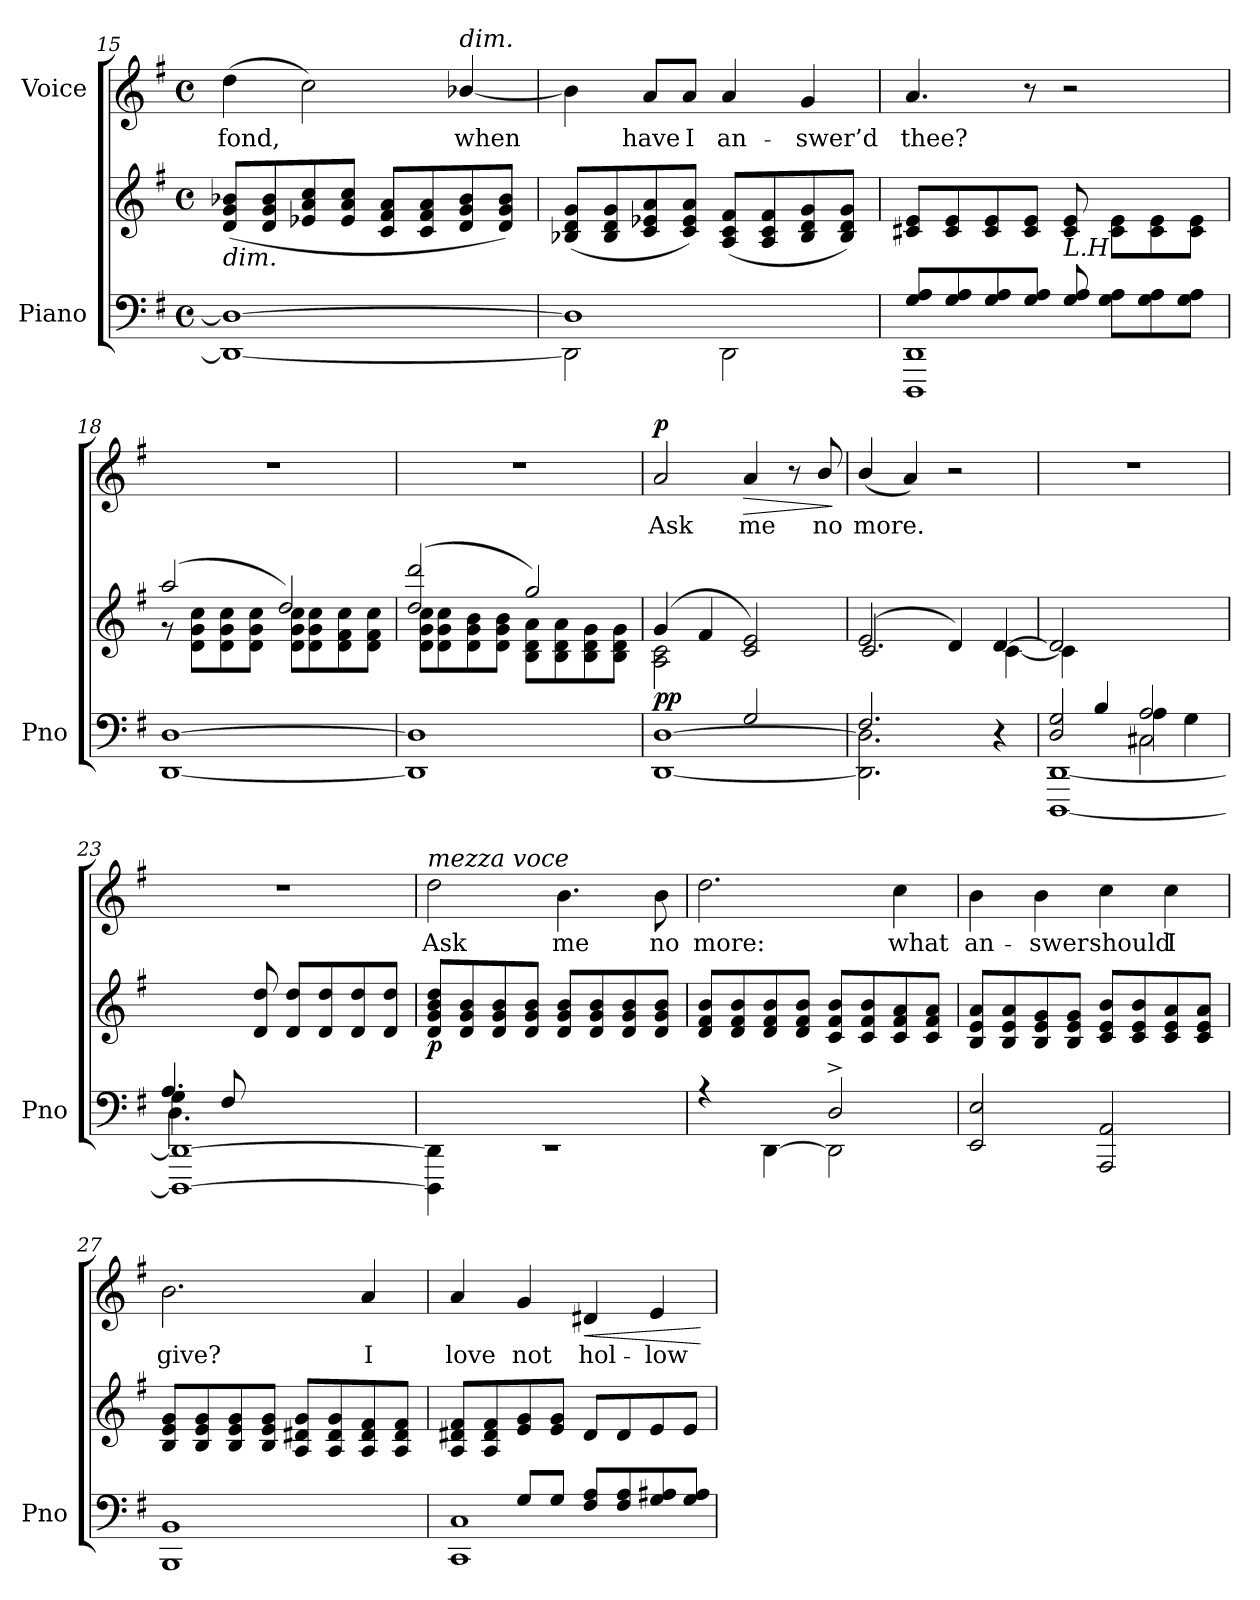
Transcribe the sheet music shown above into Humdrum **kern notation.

**kern	**kern	**dynam	**kern	**text	**dynam
*part2	*part2	*part2	*part1	*part1	*part1
*staff3	*staff2	*staff2/3	*staff1	*staff1	*staff1
*I"Piano	*	*	*I"Voice	*	*
*I'Pno	*	*	*	*	*
*clefF4	*clefG2	*	*clefG2	*	*
*k[f#]	*k[f#]	*	*k[f#]	*	*
*M4/4	*M4/4	*	*M4/4	*	*
*met(c)	*met(c)	*	*met(c)	*	*
=15	=15	=15	=15	=15	=15
!	!LO:TX:b:i:t=dim.	!	!	!	!
!	!	!	!	!LO:LY:b	!
1DD_ 1D_	(<8d/ 8g/ 8b-X/L	.	(>4dd\	fond,	.
.	8d/ 8g/ 8b-/	.	.	.	.
.	8e-X/ 8a/ 8cc/	.	2cc\)	.	.
.	8e-/ 8a/ 8cc/J	.	.	.	.
.	8c/ 8f#/ 8a/L	.	.	.	.
.	8c/ 8f#/ 8a/	.	.	.	.
!	!	!	!LO:TX:a:i:t=dim.	!	!
!	!	!	!	!LO:LY:b	!
.	8d/ 8g/ 8b-/	.	[4b-X/	when	.
.	8d/ 8g/ 8b-/J)	.	.	.	.
!!LO:LB:g=z
=16	=16	=16	=16	=16	=16
*^	*	*	*	*	*
1D]	2DD\]	(<8B-X/ 8d/ 8g/L	.	4b-\]	.	.
.	.	8B-/ 8d/ 8g/	.	.	.	.
!	!	!	!	!	!LO:LY:b	!
.	.	8c/ 8e-X/ 8a/	.	8a/L	have	.
!	!	!	!	!	!LO:LY:b	!
.	.	8c/ 8e-/ 8a/J)	.	8a/J	I	.
!	!	!	!	!	!LO:LY:b	!
.	2DD\	(<8A/ 8c/ 8f#/L	.	4a/	an-	.
.	.	8A/ 8c/ 8f#/	.	.	.	.
!	!	!	!	!	!LO:LY:b	!
.	.	8B-/ 8d/ 8g/	.	4g/	-swer’d	.
.	.	8B-/ 8d/ 8g/J)	.	.	.	.
=17	=17	=17	=17	=17	=17	=17
!	!	!	!LO:DY:b	!	!LO:LY:b	!
!	!	!	!LO:DY:n=1:b	!	!	!
8G/ 8A/L	1DDD 1DD	8c#X/ 8e/L	other-dynamics p	4.a/	thee?	.
8G/ 8A/	.	8c#/ 8e/	.	.	.	.
8G/ 8A/	.	8c#/ 8e/	.	.	.	.
8G/ 8A/J	.	8c#/ 8e/J	.	8r	.	.
!LO:TX:a:i:t=L.H.	!	!	!	!	!	!
8G/ 8A/	.	8c#/ 8e/	.	2r	.	.
8G\ 8A\L	.	8c#\ 8e\L	.	.	.	.
8G\ 8A\	.	8c#\ 8e\	.	.	.	.
8G\ 8A\J	.	8c#\ 8e\J	.	.	.	.
*v	*v	*	*	*	*	*
=18	=18	=18	=18	=18	=18
*	*^	*	*	*	*
!	!	!	!LO:DY:a	!	!	!
!	!	!	!LO:DY:n=1:a	!	!	!
[1DD [1D	(>2aa/	8r	p other-dynamics	1r	.	.
.	.	8d\ 8g\ 8cc\L	.	.	.	.
.	.	8d\ 8g\ 8cc\	.	.	.	.
.	.	8d\ 8g\ 8cc\J	.	.	.	.
.	2dd/)	8d\ 8g\ 8cc\L	.	.	.	.
.	.	8d\ 8g\ 8cc\	.	.	.	.
.	.	8d\ 8f#\ 8cc\	.	.	.	.
.	.	8d\ 8f#\ 8cc\J	.	.	.	.
!!LO:LB:g=z
=19	=19	=19	=19	=19	=19	=19
1DD] 1D]	(>2dd/ 2ddd/	8d\ 8g\ 8cc\L	.	1r	.	.
.	.	8d\ 8g\ 8cc\	.	.	.	.
.	.	8d\ 8g\ 8b\	.	.	.	.
.	.	8d\ 8g\ 8b\J	.	.	.	.
.	2gg/)	8B\ 8d\ 8a\L	.	.	.	.
.	.	8B\ 8d\ 8a\	.	.	.	.
.	.	8B\ 8d\ 8g\	.	.	.	.
.	.	8B\ 8d\ 8g\J	.	.	.	.
=20	=20	=20	=20	=20	=20	=20
*^	*	*^	*	*	*	*
!	!	!	!	!	!LO:DY:b	!	!LO:LY:b	!LO:DY:a
2ryy	[1DD [1D	(>4g/	2A\ 2c\	2ryy	pp	2a/	Ask	p
.	.	4f#/	.	.	.	.	.	.
!	!	!	!	!	!	!	!LO:LY:b	!LO:HP:b
2G/	.	2c/ 2e/)	2ryy	2ryy	.	4a/	me	>
.	.	.	.	.	.	8r	.	.
!	!	!	!	!	!	!	!LO:LY:b	!
.	.	.	.	.	.	8b/	no	.
*v	*v	*	*	*	*	*	*	*
*	*v	*v	*v	*	*	*	*
.	.	.	.	.	]
=21	=21	=21	=21	=21	=21
*^	*^	*	*	*	*
!	!	!	!	!	!	!LO:LY:b	!
2.F#/	2.DD\] 2.D\]	(>2e/	2.c/	.	(<4b/	more.	.
.	.	.	.	.	4a/)	.	.
.	.	4d/)	.	.	2r	.	.
4r	4ryy	[4d/	[4c\	.	.	.	.
=22	=22	=22	=22	=22	=22	=22	=22
*^	*^	*	*	*	*	*	*
2ryy	4ryy	2D/ 2G/	[1DDD [1DD	2d/]	(>4c\]	.	1r	.	.
.	4B/	.	.	.	2ryy	.	.	.	.
2A/	4A\	2C#X\	.	2ryy	.	.	.	.	.
.	4G\)	.	.	.	4ryy	.	.	.	.
*	*	*	*	*v	*v	*	*	*	*
!!LO:PB:g=z
=23	=23	=23	=23	=23	=23	=23	=23	=23
4G\	4.A/	1DDD_ 1DD_	4.D\	4.ryy	.	1r	.	.
8F#/	.	.	.	.	.	.	.	.
2ryy	8ryy	.	8ryy	8d/ 8dd/	.	.	.	.
.	2ryy	.	2ryy	8d/ 8dd/L	.	.	.	.
.	.	.	.	8d/ 8dd/	.	.	.	.
.	.	.	.	8d/ 8dd/	.	.	.	.
8ryy	.	.	.	8d/ 8dd/J	.	.	.	.
*	*v	*v	*v	*	*	*	*	*
=24	=24	=24	=24	=24	=24	=24
!	!	!	!	!LO:TX:a:i:t=mezza voce	!	!
!	!	!	!LO:DY:b	!	!LO:LY:b	!
1rEE	4DDD\] 4DD\]	8d/ 8g/ 8b/ 8dd/L	p	2dd\	Ask	.
.	.	8d/ 8g/ 8b/	.	.	.	.
.	2.ryy	8d/ 8g/ 8b/	.	.	.	.
.	.	8d/ 8g/ 8b/J	.	.	.	.
!	!	!	!	!	!LO:LY:b	!
.	.	8d/ 8g/ 8b/L	.	4.b\	me	.
.	.	8d/ 8g/ 8b/	.	.	.	.
.	.	8d/ 8g/ 8b/	.	.	.	.
!	!	!	!	!	!LO:LY:b	!
.	.	8d/ 8g/ 8b/J	.	8b\	no	.
=25	=25	=25	=25	=25	=25	=25
!	!	!	!	!	!LO:LY:b	!
2ryy	4rA	8d/ 8f#/ 8b/L	.	2.dd\	more:	.
.	.	8d/ 8f#/ 8b/	.	.	.	.
.	[4DD\	8d/ 8f#/ 8b/	.	.	.	.
.	.	8d/ 8f#/ 8b/J	.	.	.	.
2D^/	2DD\]	8c/ 8f#/ 8b/L	.	.	.	.
.	.	8c/ 8f#/ 8b/	.	.	.	.
!	!	!	!	!	!LO:LY:b	!
.	.	8c/ 8f#/ 8a/	.	4cc\	what	.
.	.	8c/ 8f#/ 8a/J	.	.	.	.
*v	*v	*	*	*	*	*
!!LO:LB:g=z
=26	=26	=26	=26	=26	=26
!	!	!	!	!LO:LY:b	!
2EE/ 2E/	8B/ 8e/ 8a/L	.	4b\	an-	.
.	8B/ 8e/ 8a/	.	.	.	.
!	!	!	!	!LO:LY:b	!
.	8B/ 8e/ 8g/	.	4b\	-swer	.
.	8B/ 8e/ 8g/J	.	.	.	.
!	!	!	!	!LO:LY:b	!
2AAA/ 2AA/	8c/ 8e/ 8b/L	.	4cc\	should	.
.	8c/ 8e/ 8b/	.	.	.	.
!	!	!	!	!LO:LY:b	!
.	8c/ 8e/ 8a/	.	4cc\	I	.
.	8c/ 8e/ 8a/J	.	.	.	.
=27	=27	=27	=27	=27	=27
!	!	!	!	!LO:LY:b	!
1BBB 1BB	8B/ 8e/ 8g/L	.	2.b\	give?	.
.	8B/ 8e/ 8g/	.	.	.	.
.	8B/ 8e/ 8g/	.	.	.	.
.	8B/ 8e/ 8g/J	.	.	.	.
.	8A/ 8d#X/ 8g/L	.	.	.	.
.	8A/ 8d#/ 8g/	.	.	.	.
!	!	!	!	!LO:LY:b	!
.	8A/ 8d#/ 8f#/	.	4a/	I	.
.	8A/ 8d#/ 8f#/J	.	.	.	.
=28	=28	=28	=28	=28	=28
*^	*^	*	*	*	*
!	!	!	!	!	!	!LO:LY:b	!
4ryy	1CC 1C	8A/ 8d#X/ 8f#/L	4ryy	.	4a/	love	.
.	.	8A/ 8d#/ 8f#/	.	.	.	.	.
!	!	!	!	!	!	!LO:LY:b	!
8G/L	.	8e/ 8g/	2.ryy	.	4g/	not	.
8G/J	.	8e/ 8g/J	.	.	.	.	.
!	!	!	!	!	!	!LO:LY:b	!LO:HP:b
8F#/ 8A/L	.	8d#/L	.	.	4d#X/	hol-	<
8F#/ 8A/	.	8d#/	.	.	.	.	.
!	!	!	!	!	!	!LO:LY:b	!
8G/ 8A#X/	.	8e/	.	.	4e/	-low	.
8G/ 8A#/J	.	8e/J	.	.	.	.	.
*v	*v	*	*	*	*	*	*
*	*v	*v	*	*	*	*
.	.	.	.	.	[
=	=	=	=	=	=
*-	*-	*-	*-	*-	*-
